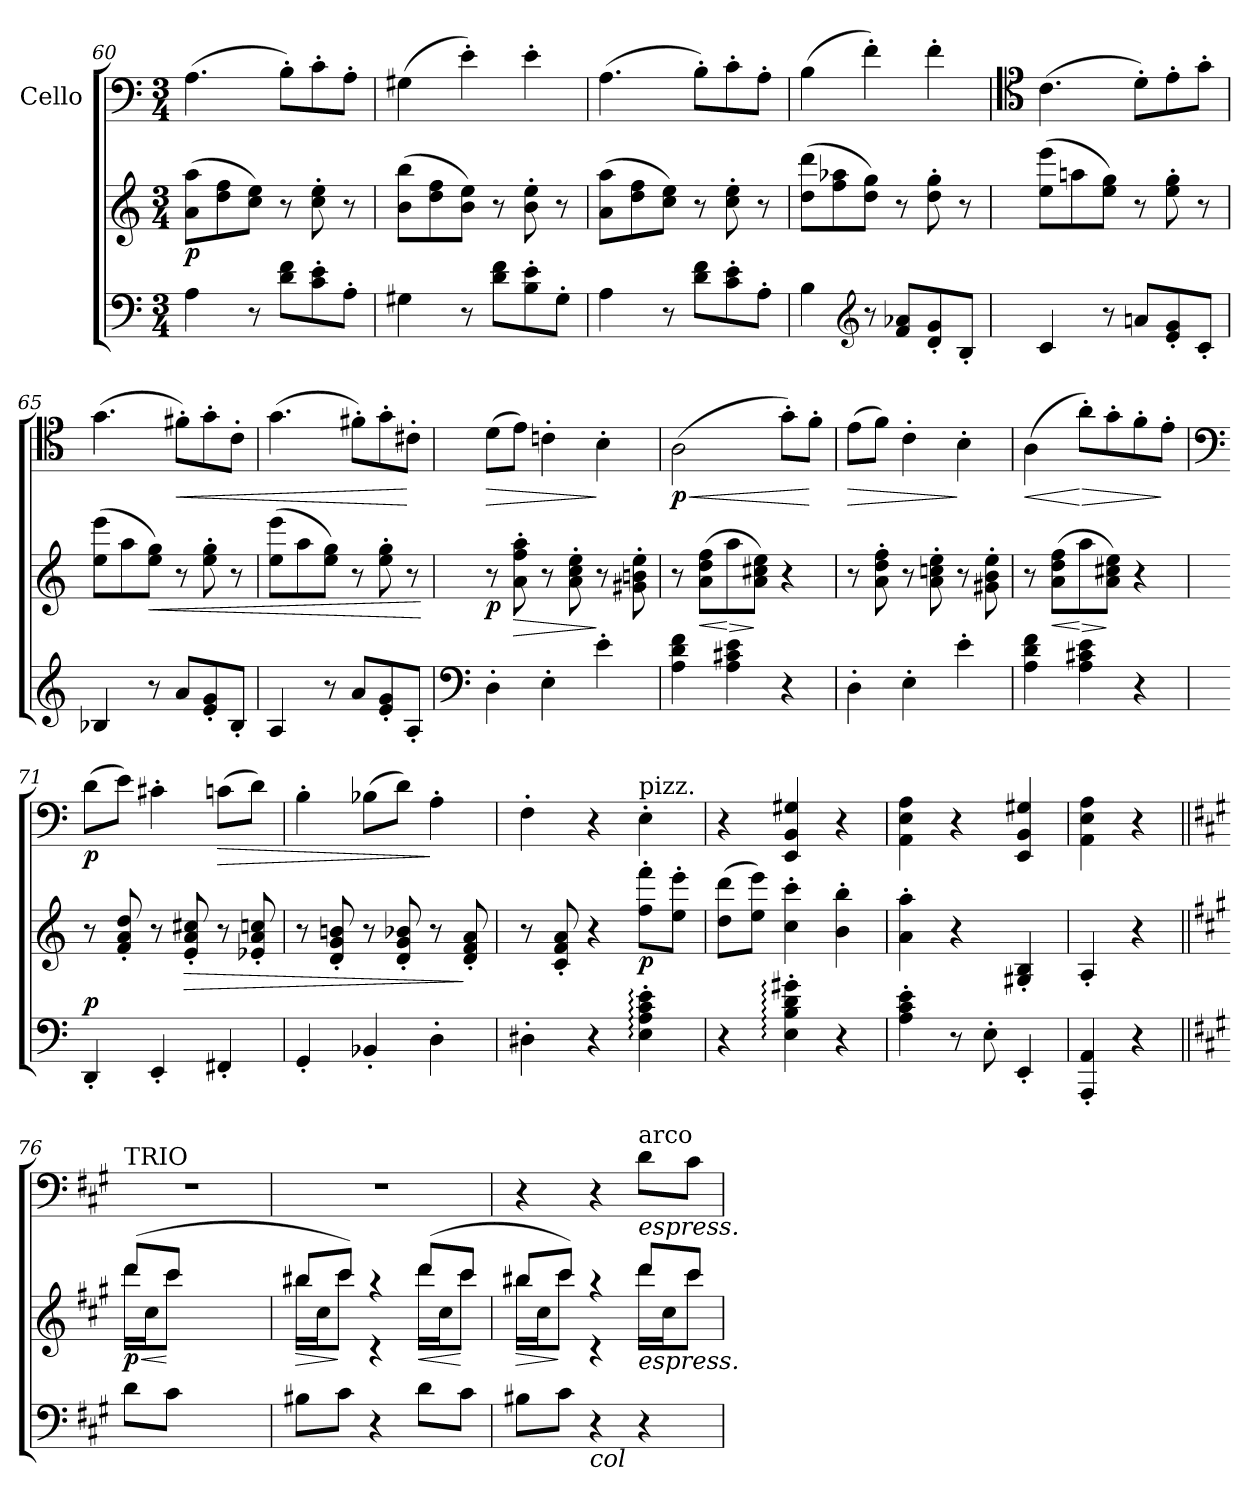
**kern	**kern	**dynam	**kern	**dynam
*part2	*part2	*part2	*part1	*part1
*staff3	*staff2	*staff2/3	*staff1	*staff1
*	*	*	*I"Cello	*
*clefF4	*clefG2	*	*clefF4	*
*k[]	*k[]	*	*k[]	*
*a:	*a:	*	*a:	*
*M3/4	*M3/4	*	*M3/4	*
=60	=60	=60	=60	=60
!	!	!LO:DY:b	!	!
4A\	(>8a\ 8aa\L	p	(>4.A\	.
.	8dd\ 8ff\	.	.	.
8r	8cc\ 8ee\J)	.	.	.
8d\ 8f\L	8r	.	8B'>\L)	.
8c\'> 8e\'>	8cc\'> 8ee\'>	.	8c'>\	.
8A'>\J	8r	.	8A'>\J	.
=61	=61	=61	=61	=61
4G#X\	(>8b\ 8bb\L	.	(>4G#X\	.
.	8dd\ 8ff\	.	.	.
8r	8b\ 8ee\J)	.	4e'>\)	.
8d\ 8f\L	8r	.	.	.
8B\'> 8e\'>	8b\'> 8ee\'>	.	4e'>\	.
8G#'>\J	8r	.	.	.
=62	=62	=62	=62	=62
4A\	(>8a\ 8aa\L	.	(>4.A\	.
.	8dd\ 8ff\	.	.	.
8r	8cc\ 8ee\J)	.	.	.
8d\ 8f\L	8r	.	8B'>\L)	.
8c\'> 8e\'>	8cc\'> 8ee\'>	.	8c'>\	.
8A'>\J	8r	.	8A'>\J	.
=63	=63	=63	=63	=63
4B\	(>8dd\ 8ddd\L	.	(>4B\	.
.	8ff\ 8aa-X\	.	.	.
*clefG2	*	*	*	*
8r	8dd\ 8gg\J)	.	4f'>\)	.
8f/ 8a-X/L	8r	.	.	.
8d/'< 8g/'<	8dd\'> 8gg\'>	.	4f'>\	.
8B'</J	8r	.	.	.
!!LO:LB:g=z
=64	=64	=64	=64	=64
*	*	*	*clefC4	*
4c/	(>8ee\ 8eee\L	.	(>4.c\	.
.	8aan\	.	.	.
8r	8ee\ 8gg\J)	.	.	.
8an/L	8r	.	8d'>\L)	.
8e/'< 8g/'<	8ee\'> 8gg\'>	.	8e'>\	.
8c'</J	8r	.	8g'>\J	.
=65	=65	=65	=65	=65
4B-X/	(>8ee\ 8eee\L	.	(>4.g\	.
.	8aa\	.	.	.
!	!	!LO:HP:b	!	!
8r	8ee\ 8gg\J)	<	.	.
!	!	!	!	!LO:HP:b
8a/L	8r	.	8f#X'>\L)	<
8e/'< 8g/'<	8ee\'> 8gg\'>	.	8g'>\	.
8B-'</J	8r	.	8c'>\J	.
=66	=66	=66	=66	=66
4A/	(>8ee\ 8eee\L	.	(>4.g\	.
.	8aa\	.	.	.
8r	8ee\ 8gg\J)	.	.	.
8a/L	8r	.	8f#X'>\L)	.
8e/'< 8g/'<	8ee\'> 8gg\'>	.	8g'>\	.
8A'</J	8r	.	8c#X'>\J	[
.	.	[	.	.
=67	=67	=67	=67	=67
*clefF4	*	*	*	*
!	!	!LO:DY:b	!	!LO:HP:b
4D'>\	8r	p	(>8d\L	>
!	!	!LO:HP:b	!	!
.	8a\'> 8ff\'> 8aa\'>	>	8e\J)	.
4E'>\	8r	.	4cn'>\	.
.	8a\'> 8cc\'> 8ee\'>	.	.	.
4e'>\	8r	]	4B'>\	]
.	8g#X\'> 8bn\'> 8ee\'>	.	.	.
=68	=68	=68	=68	=68
!	!	!	!	!LO:HP:b
!	!	!	!	!LO:DY:n=1:b
4A\ 4d\ 4f\	8r	.	(>2A\	< p
!	!	!LO:HP:b	!	!
.	(>8a\ 8dd\ 8ff\L	<	.	.
!	!	!LO:HP:n=1:b	!	!
4A\ 4c#X\ 4e\	8aa\	[ >	.	.
.	8a\ 8cc#X\ 8ee\J)	]	.	.
4r	4r	.	8g'>\L)	.
.	.	.	8f'>\J	[
=69	=69	=69	=69	=69
!	!	!	!	!LO:HP:b
4D'>\	8r	.	(>8e\L	>
.	8a\'> 8dd\'> 8ff\'>	.	8f\J)	.
4E'>\	8r	.	4c'>\	.
.	8a\'> 8ccn\'> 8ee\'>	.	.	.
4e'>\	8r	.	4B'>\	]
.	8g#X\'> 8b\'> 8ee\'>	.	.	.
!!LO:PB:g=z
=70	=70	=70	=70	=70
!	!	!	!	!LO:HP:b
4A\ 4d\ 4f\	8r	.	(>4A\	<
!	!	!LO:HP:b	!	!
.	(>8a\ 8dd\ 8ff\L	<	.	.
!	!	!LO:HP:n=1:b	!	!LO:HP:n=1:b
4A\ 4c#X\ 4e\	8aa\	[ >	8a'>\L)	[ >
.	8a\ 8cc#X\ 8ee\J)	]	8g'>\	.
4r	4r	.	8f'>\	.
.	.	.	8e'>\J	]
=71	=71	=71	=71	=71
*	*	*	*clefF4	*
!	!	!LO:DY:a=2	!	!LO:DY:b
4DD'</	8r	p	(>8d\L	p
.	8f/'< 8a/'< 8dd/'<	.	8e\J)	.
4EE'</	8r	.	4c#X'>\	.
!	!	!LO:HP:b	!	!
.	8e/'< 8a/'< 8cc#X/'<	>	.	.
!	!	!	!	!LO:HP:b
4FF#X'</	8r	.	(>8cn\L	>
.	8e-X/'< 8a/'< 8ccn/'<	.	8d\J)	.
=72	=72	=72	=72	=72
4GG'</	8r	.	4B'>\	.
.	8d/'< 8g/'< 8bn/'<	.	.	.
4BB-X'</	8r	.	(>8B-X\L	.
.	8d/'< 8g/'< 8b-X/'<	.	8d\J)	.
4D'>\	8r	.	4A'>\	]
.	8d/'< 8f/'< 8a/'<	]	.	.
=73	=73	=73	=73	=73
4D#X'>\	8r	.	4F'>\	.
.	8c/'< 8f/'< 8a/'<	.	.	.
4r	4r	.	4r	.
!	!	!	!LO:TX:a:t=pizz.	!
!	!	!LO:DY:b	!	!
4E\::'> 4A\::'> 4c\::'> 4e\::'>	8ff\'> 8fff\'>L	p	4E'>\	.
.	8ee\'> 8eee\'>J	.	.	.
=74	=74	=74	=74	=74
4r	(>8dd\ 8ddd\L	.	4r	.
.	8ee\ 8eee\J)	.	.	.
4E\::'> 4B\::'> 4d\::'> 4g#X\::'>	4cc\'> 4ccc\'>	.	4EE/ 4BB/ 4G#X/	.
4r	4b\'> 4bb\'>	.	4r	.
=75	=75	=75	=75	=75
4A\'> 4c\'> 4e\'>	4a\'> 4aa\'>	.	4AA\ 4E\ 4A\	.
8r	4r	.	4r	.
8E'>\	.	.	.	.
4EE'</	4G#X/'< 4B/'<	.	4EE/ 4BB/ 4G#X/	.
=76	=76	=76	=76	=76
4AAA/'< 4AA/'<	4A'</	.	4AA\ 4E\ 4A\	.
4r	4r	.	4r	.
!!LO:LB:g=z
=76X1||	=76X1||	=76X1||	=76X1||	=76X1||
*k[f#c#g#]	*k[f#c#g#]	*	*k[f#c#g#]	*
*A:	*A:	*	*A:	*
!	!	!	!LO:TX:a:t=TRIO	!
!	!	!LO:HP:b	!	!
*	*^	*	*	*
!	!	!	!LO:DY:n=1:b	!	!
8d\L	(>8ddd/L	16ddd\LL	< p	2.r	.
.	.	16cc#\J	.	.	.
8c#\J	8ccc#/J	8ccc#\J	[	.	.
2ryy	2ryy	2ryy	.	.	.
=77	=77	=77	=77	=77	=77
!	!	!	!LO:HP:b	!	!
8B#X\L	8bb#X/L	16bb#\LL	>	2.r	.
.	.	16cc#\J	.	.	.
8c#\J	8ccc#/J)	8ccc#\J	]	.	.
4r	4raa	4rc	.	.	.
!	!	!	!LO:HP:b	!	!
8d\L	(>8ddd/L	16ddd\LL	<	.	.
.	.	16cc#\J	.	.	.
8c#\J	8ccc#/J	8ccc#\J	[	.	.
=78	=78	=78	=78	=78	=78
!	!	!	!LO:HP:b	!	!
8B#X\L	8bb#X/L	16bb#\LL	>	4r	.
.	.	16cc#\J	.	.	.
8c#\J	8ccc#/J)	8ccc#\J	]	.	.
!LO:TX:b:i:t=col	!	!	!	!	!
4r	4raa	4rc	.	4r	.
!	!	!	!	!LO:TX:a:t=arco	!
!	!	!	!	!LO:TX:b:i:t=espress.	!
!	!LO:TX:b:i:t=espress.	!	!	!	!
4r	8ddd/L	16ddd\LL	.	8d\L	.
.	.	16cc#\J	.	.	.
.	8ccc#/J	8ccc#\J	.	8c#\J	.
*	*v	*v	*	*	*
=	=	=	=	=
*-	*-	*-	*-	*-
